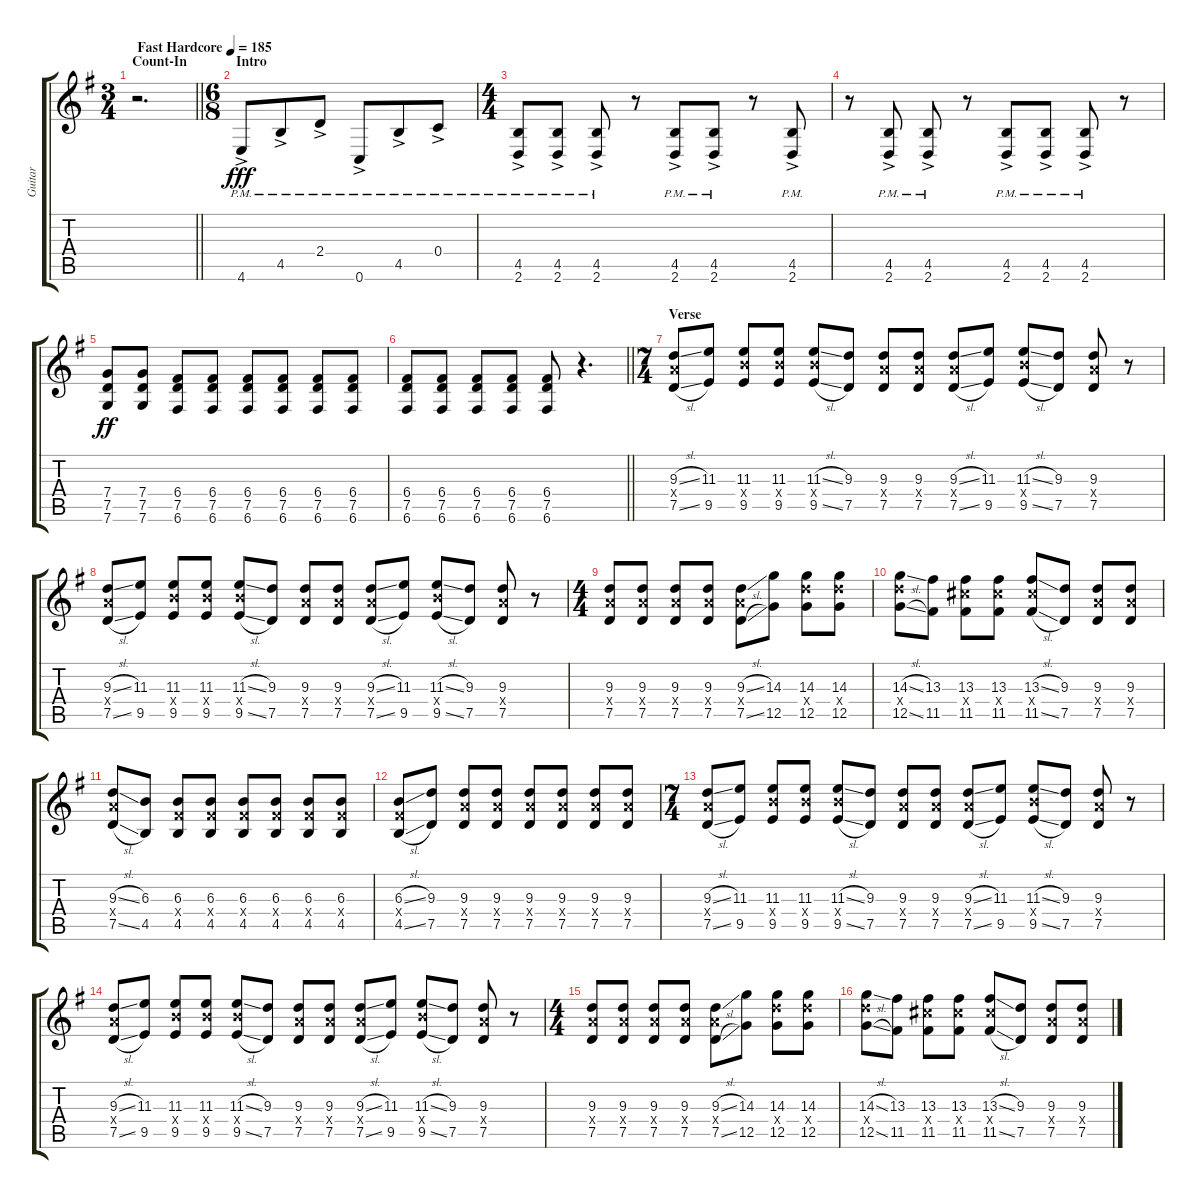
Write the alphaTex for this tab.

\track ("Guitar " "Guitar ") {instrument distortionguitar}
\staff {score tabs}
\tuning (D4 A3 F3 C3 G2 C2) {hide}
\ts (3 4)
\section ("" "Count-In")
\tempo (185 "Fast Hardcore")
\clef g2
\barLineRight lightlight
\ks g
r.2{d dy fff instrument distortionguitar} |
\ts (6 8)
\section ("" "Intro")
4.6{ac pm}.8 4.5{ac pm}.8 2.4{ac pm}.8 0.6{ac pm}.8 4.5{ac pm}.8 0.4{ac pm}.8 |
\ts (4 4)
(4.5{ac pm} 2.6{ac pm}).8 (4.5{ac pm} 2.6{ac pm}).8 (4.5{ac pm} 2.6{ac pm}).8 r.8 (4.5{ac pm} 2.6{ac pm}).8 (4.5{ac pm} 2.6{ac pm}).8 r.8 (4.5{ac pm} 2.6{ac pm}).8 |
r.8 (4.5{ac pm} 2.6{ac pm}).8 (4.5{ac pm} 2.6{ac pm}).8 r.8 (4.5{ac pm} 2.6{ac pm}).8 (4.5{ac pm} 2.6{ac pm}).8 (4.5{ac pm} 2.6{ac pm}).8 r.8 |
(7.4 7.5 7.6).8{dy ff} (7.4 7.5 7.6).8 (6.4 7.5 6.6).8 (6.4 7.5 6.6).8 (6.4 7.5 6.6).8 (6.4 7.5 6.6).8 (6.4 7.5 6.6).8 (6.4 7.5 6.6).8 |
\barLineRight lightlight
(6.4 7.5 6.6).8 (6.4 7.5 6.6).8 (6.4 7.5 6.6).8 (6.4 7.5 6.6).8 (6.4 7.5 6.6).8 r.4{d} |
\ts (7 4)
\section ("" "Verse")
(9.3{sl} 9.4{x} 7.5{sl}).8 (11.3 9.5).8 (11.3 11.4{x} 9.5).8 (11.3 11.4{x} 9.5).8 (11.3{sl} 11.4{x} 9.5{sl}).8 (9.3 7.5).8 (9.3 9.4{x} 7.5).8 (9.3 9.4{x} 7.5).8 (9.3{sl} 9.4{x} 7.5{sl}).8 (11.3 9.5).8 (11.3{sl} 11.4{x} 9.5{sl}).8 (9.3 7.5).8 (9.3 9.4{x} 7.5).8 r.8 |
(9.3{sl} 9.4{x} 7.5{sl}).8 (11.3 9.5).8 (11.3 11.4{x} 9.5).8 (11.3 11.4{x} 9.5).8 (11.3{sl} 11.4{x} 9.5{sl}).8 (9.3 7.5).8 (9.3 9.4{x} 7.5).8 (9.3 9.4{x} 7.5).8 (9.3{sl} 9.4{x} 7.5{sl}).8 (11.3 9.5).8 (11.3{sl} 11.4{x} 9.5{sl}).8 (9.3 7.5).8 (9.3 9.4{x} 7.5).8 r.8 |
\ts (4 4)
(9.3 9.4{x} 7.5).8 (9.3 9.4{x} 7.5).8 (9.3 9.4{x} 7.5).8 (9.3 9.4{x} 7.5).8 (9.3{sl} 9.4{x} 7.5{sl}).8 (14.3 12.5).8 (14.3 14.4{x} 12.5).8 (14.3 14.4{x} 12.5).8 |
(14.3{sl} 14.4{x} 12.5{sl}).8 (13.3 11.5).8 (13.3 13.4{x} 11.5).8 (13.3 13.4{x} 11.5).8 (13.3{sl} 13.4{x} 11.5{sl}).8 (9.3 7.5).8 (9.3 9.4{x} 7.5).8 (9.3 9.4{x} 7.5).8 |
(9.3{sl} 9.4{x} 7.5{sl}).8 (6.3 4.5).8 (6.3 6.4{x} 4.5).8 (6.3 6.4{x} 4.5).8 (6.3 6.4{x} 4.5).8 (6.3 6.4{x} 4.5).8 (6.3 6.4{x} 4.5).8 (6.3 6.4{x} 4.5).8 |
(6.3{sl} 6.4{x} 4.5{sl}).8 (9.3 7.5).8 (9.3 9.4{x} 7.5).8 (9.3 9.4{x} 7.5).8 (9.3 9.4{x} 7.5).8 (9.3 9.4{x} 7.5).8 (9.3 9.4{x} 7.5).8 (9.3 9.4{x} 7.5).8 |
\ts (7 4)
(9.3{sl} 9.4{x} 7.5{sl}).8 (11.3 9.5).8 (11.3 11.4{x} 9.5).8 (11.3 11.4{x} 9.5).8 (11.3{sl} 11.4{x} 9.5{sl}).8 (9.3 7.5).8 (9.3 9.4{x} 7.5).8 (9.3 9.4{x} 7.5).8 (9.3{sl} 9.4{x} 7.5{sl}).8 (11.3 9.5).8 (11.3{sl} 11.4{x} 9.5{sl}).8 (9.3 7.5).8 (9.3 9.4{x} 7.5).8 r.8 |
(9.3{sl} 9.4{x} 7.5{sl}).8 (11.3 9.5).8 (11.3 11.4{x} 9.5).8 (11.3 11.4{x} 9.5).8 (11.3{sl} 11.4{x} 9.5{sl}).8 (9.3 7.5).8 (9.3 9.4{x} 7.5).8 (9.3 9.4{x} 7.5).8 (9.3{sl} 9.4{x} 7.5{sl}).8 (11.3 9.5).8 (11.3{sl} 11.4{x} 9.5{sl}).8 (9.3 7.5).8 (9.3 9.4{x} 7.5).8 r.8 |
\ts (4 4)
(9.3 9.4{x} 7.5).8 (9.3 9.4{x} 7.5).8 (9.3 9.4{x} 7.5).8 (9.3 9.4{x} 7.5).8 (9.3{sl} 9.4{x} 7.5{sl}).8 (14.3 12.5).8 (14.3 14.4{x} 12.5).8 (14.3 14.4{x} 12.5).8 |
(14.3{sl} 14.4{x} 12.5{sl}).8 (13.3 11.5).8 (13.3 13.4{x} 11.5).8 (13.3 13.4{x} 11.5).8 (13.3{sl} 13.4{x} 11.5{sl}).8 (9.3 7.5).8 (9.3 9.4{x} 7.5).8 (9.3 9.4{x} 7.5).8
